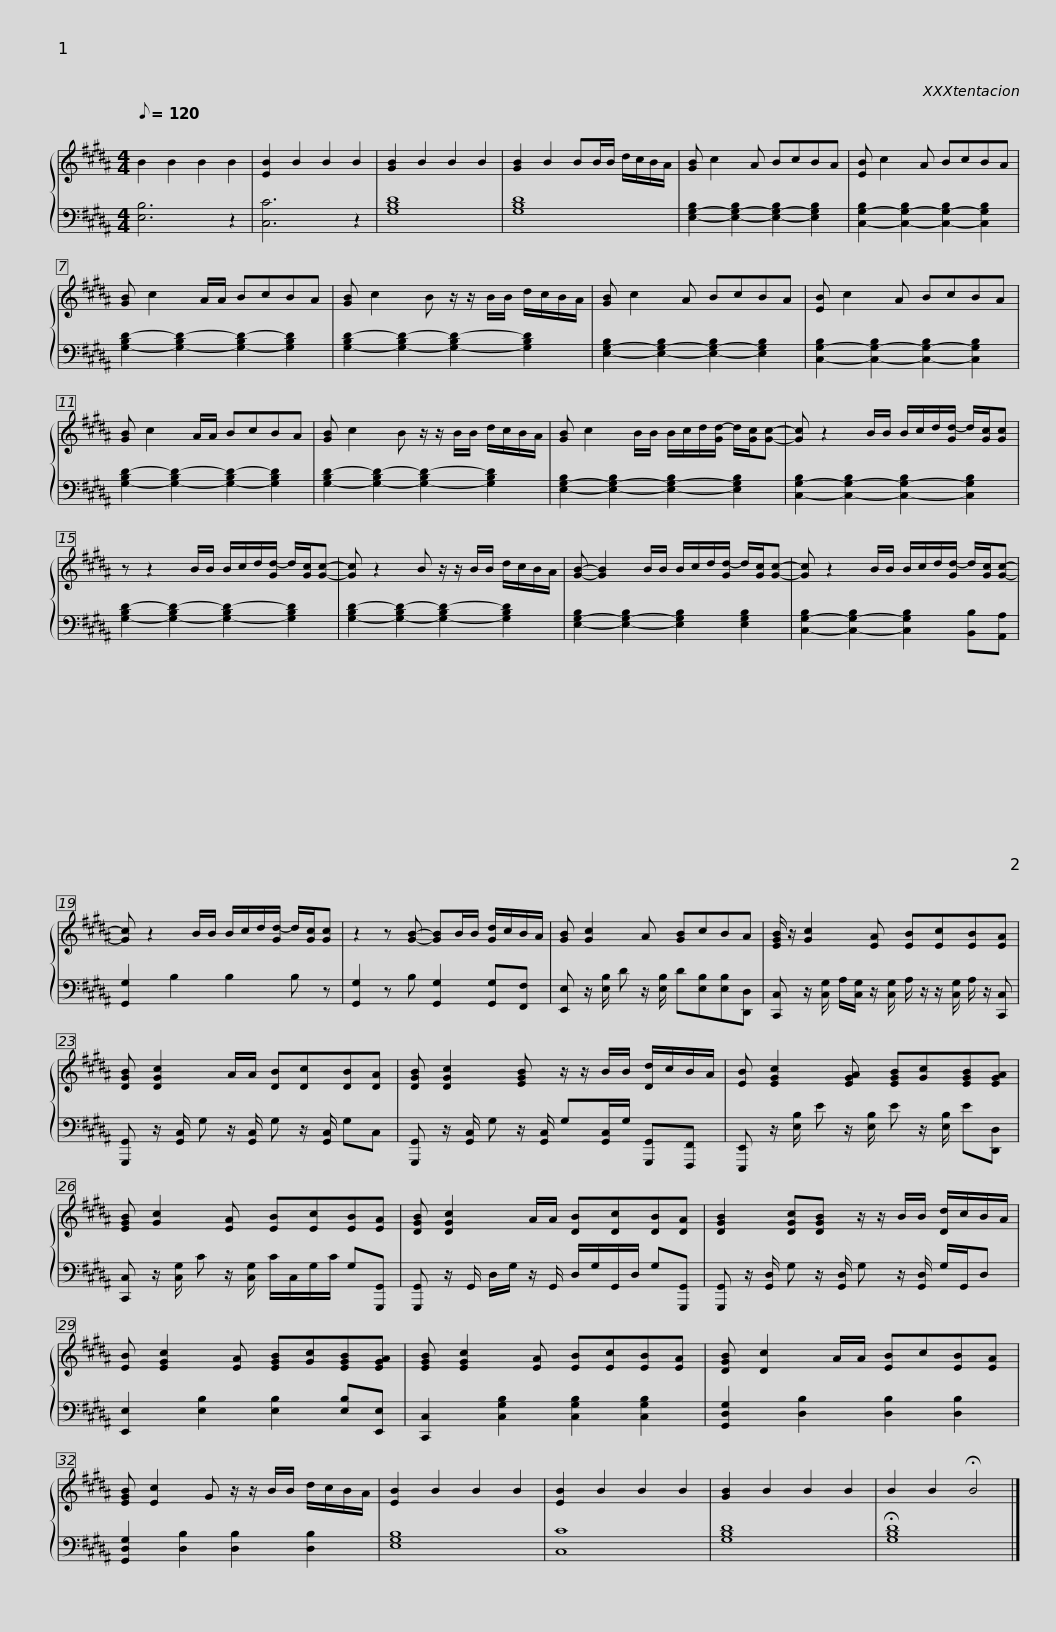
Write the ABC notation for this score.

X:1
%%score { 1 | 2 }
L:1/8
Q:1/8=120
M:4/4
I:linebreak $
K:B
V:1 treble
V:2 bass
V:1
 B2 B2 B2 B2 | [EB]2 B2 B2 B2 | [GB]2 B2 B2 B2 | [GB]2 B2 BB/B/ d/c/B/A/ | [GB] c2 A BcBA | %5
 [EB] c2 A BcBA |$ [GB] c2 A/A/ BcBA | [GB] c2 B z/ z/ B/B/ d/c/B/A/ | [GB] c2 A BcBA | [EB] c2 A BcBA |$ %10
 [GB] c2 A/A/ BcBA | [GB] c2 B z/ z/ B/B/ d/c/B/A/ | [GB] c2 B/B/ B/c/d/[Gd-]/ d/[Gc]/[Gc]- |$ [Gc] z2 B/B/ B/c/d/[Gd-]/ d/[Gc]/[Gc] | z z2 B/B/ B/c/d/[Gd-]/ d/[Gc]/[Gc]- | %15
 [Gc] z2 B z/ z/ B/B/ d/c/B/A/ |$ [GB]- [GB]2 B/B/ B/c/d/[Gd-]/ d/[Gc]/[Gc]- | [Gc] z2 B/B/ B/c/d/[Gd-]/ d/[Gc]/[Gc]- | [Gc] z2 B/B/ B/c/d/[Gd-]/ d/[Gc]/[Gc] |$ z2 z [GB]- [GB]B/B/ [Gd]/c/B/A/ | %20
 [GB] [Gc]2 A [GB]cBA | [EGB]/ z/ [Gc]2 [EA] [EB][Ec][EB][EA] |$ [DGB] [DGc]2 A/A/ [DB][Dc][DB][DA] | [DGB] [DGc]2 [EGB] z/ z/ B/B/ [Dd]/c/B/A/ | [EB] [EGc]2 [EGA] [EGB][Gc][EGB][EGA] |$ %25
 [EGB] [Gc]2 [EA] [EB][Ec][EB][EA] | [DGB] [DGc]2 A/A/ [DB][Dc][DB][DA] | [DGB]2 [DGc][DGB] z/ z/ B/B/ [Dd]/c/B/A/ |$ [EB] [EGc]2 [EA] [EGB][Gc][EGB][EGA] | [EGB] [EGc]2 [EA] [EB][Ec][EB][EA] | %30
 [DGB] [Dc]2 A/A/ [EB]c[EB][EA] | [EGB] [Ec]2 G z/ z/ B/B/ d/c/B/A/ |$ [EB]2 B2 B2 B2 | [EB]2 B2 B2 B2 | [GB]2 B2 B2 B2 | %35
 B2 B2 !fermata!B4 |] %36
V:2
 [E,B,]6 z2 | [C,C]6 z2 | [G,B,D]8 | [G,B,D]8 | [E,-G,-B,]2 [E,-G,-B,]2 [E,-G,-B,]2 [E,G,B,]2 | %5
 [C,-G,-B,]2 [C,-G,-B,]2 [C,-G,-B,]2 [C,G,B,]2 |$ [G,-B,D-]2 [G,-B,D-]2 [G,-B,D-]2 [G,B,D]2 | [G,-B,D-]2 [G,-B,D-]2 [G,-B,D-]2 [G,B,D]2 | [E,-G,-B,]2 [E,-G,-B,]2 [E,-G,-B,]2 [E,G,B,]2 | [C,-G,-B,]2 [C,-G,-B,]2 [C,-G,-B,]2 [C,G,B,]2 |$ %10
 [G,-B,D-]2 [G,-B,D-]2 [G,-B,D-]2 [G,B,D]2 | [G,-B,D-]2 [G,-B,D-]2 [G,-B,D-]2 [G,B,D]2 | [E,-G,-B,]2 [E,-G,-B,]2 [E,-G,-B,]2 [E,G,B,]2 |$ [C,-G,-B,]2 [C,-G,-B,]2 [C,-G,-B,]2 [C,G,B,]2 | [G,-B,D-]2 [G,-B,D-]2 [G,-B,D-]2 [G,B,D]2 | %15
 [G,-B,D-]2 [G,-B,D-]2 [G,-B,D-]2 [G,B,D]2 |$ [E,-G,-B,]2 [E,-G,-B,]2 [E,G,B,]2 [E,G,B,]2 | [C,-G,-B,]2 [C,-G,-B,]2 [C,G,B,]2 [B,,B,][A,,A,] | [G,,G,]2 B,2 B,2 B, z |$ [G,,G,]2 z B, [G,,G,]2 [G,,G,][F,,F,] | %20
 [E,,E,] z/ [E,B,]/ D z/ [E,B,]/ D[E,B,][E,B,][D,,D,] | [C,,C,] z/ [C,G,]/ A,/[C,G,]/ z/ [C,G,]/ A,/ z/ z/ [C,G,]/ A,/ z/ [C,,C,] |$ [G,,,G,,] z/ [G,,C,]/ G, z/ [G,,C,]/ G, z/ [G,,C,]/ G,C, | [G,,,G,,] z/ [G,,C,]/ G, z/ [G,,C,]/ G,[G,,C,]/G,/ [G,,,G,,][F,,,F,,] | [E,,,E,,] z/ [E,B,]/ E z/ [E,B,]/ E z/ [E,B,]/ E[D,,D,] |$ %25
 [C,,C,] z/ [C,G,]/ C z/ [C,G,]/ C/C,/G,/C/ G,[G,,,G,,] | [G,,,G,,] z/ G,,/ D,/G,/ z/ G,,/ D,/G,/G,,/D,/ G,[G,,,G,,] | [G,,,G,,] z/ [G,,D,]/ G, z/ [G,,D,]/ G, z/ [G,,D,]/ G,/G,,/D, |$ [E,,E,]2 [E,B,]2 [E,B,]2 [E,B,][E,,E,] | [C,,C,]2 [C,G,B,]2 [C,G,B,]2 [C,G,B,]2 | %30
 [G,,D,G,]2 [D,B,]2 [D,B,]2 [D,B,]2 | [G,,D,G,]2 [D,B,]2 [D,B,]2 [D,B,]2 |$ [E,G,B,]8 | [C,C]8 | [G,B,D]8 | %35
 !fermata![G,B,D]8 |] %36
